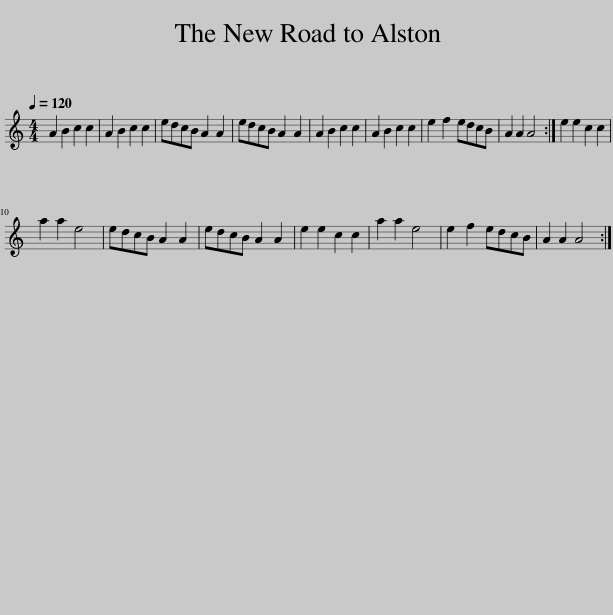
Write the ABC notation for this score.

X:1
L:1/8
Q:1/4=120
M:4/4
I:linebreak $
K:C
V:1 treble
V:1
 A2 B2 c2 c2 | A2 B2 c2 c2 | edcB A2 A2 | edcB A2 A2 | A2 B2 c2 c2 | %5
 A2 B2 c2 c2 | e2 f2 edcB | A2 A2 A4 :| e2 e2 c2 c2 |$ a2 a2 e4 | %10
 edcB A2 A2 | edcB A2 A2 | e2 e2 c2 c2 | a2 a2 e4 | e2 f2 edcB | %15
 A2 A2 A4 :| %16
